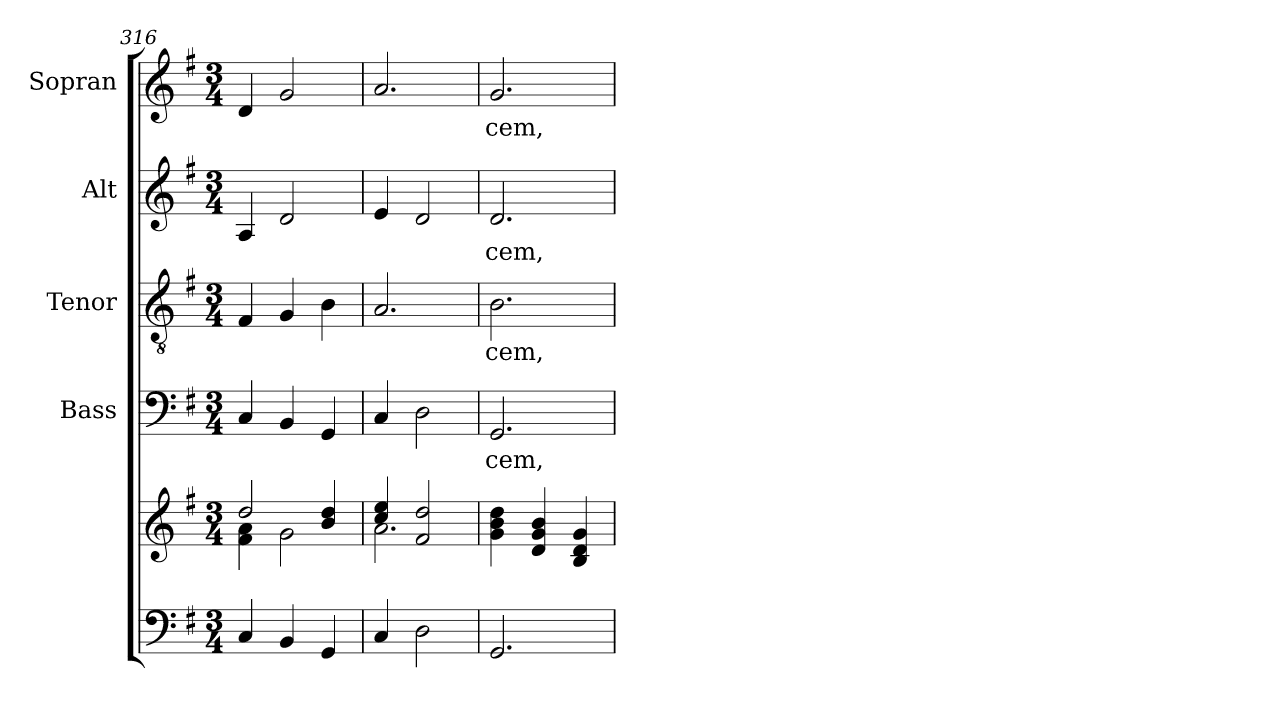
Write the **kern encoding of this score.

**kern	**kern	**kern	**text	**kern	**text	**kern	**text	**kern	**text
*part5	*part5	*part4	*part4	*part3	*part3	*part2	*part2	*part1	*part1
*staff6	*staff5	*staff4	*staff4	*staff3	*staff3	*staff2	*staff2	*staff1	*staff1
*	*	*I"Bass	*	*I"Tenor	*	*I"Alt	*	*I"Sopran	*
*	*	*I'B.	*	*I'T.	*	*I'A.	*	*I'S.	*
*clefF4	*clefG2	*clefF4	*	*clefGv2	*	*clefG2	*	*clefG2	*
*k[f#]	*k[f#]	*k[f#]	*	*k[f#]	*	*k[f#]	*	*k[f#]	*
*G:	*G:	*G:	*	*G:	*	*G:	*	*G:	*
*M3/4	*M3/4	*M3/4	*	*M3/4	*	*M3/4	*	*M3/4	*
=316	=316	=316	=316	=316	=316	=316	=316	=316	=316
*	*^	*	*	*	*	*	*	*	*
4C/	2dd/	4f#\ 4a\	4C/	.	4F#/	.	4A/	.	4d/	.
4BB/	.	2g\	4BB/	.	4G/	.	2d/	.	2g/	.
4GG/	4b/ 4dd/	.	4GG/	.	4B\	.	.	.	.	.
=317	=317	=317	=317	=317	=317	=317	=317	=317	=317	=317
4C/	4cc/ 4ee/	2.a\	4C/	.	2.A/	.	4e/	.	2.a/	.
2D\	2f#/ 2dd/	.	2D\	.	.	.	2d/	.	.	.
*	*v	*v	*	*	*	*	*	*	*	*
=318	=318	=318	=318	=318	=318	=318	=318	=318	=318
!	!	!	!LO:LY:b	!	!LO:LY:b	!	!LO:LY:b	!	!LO:LY:b
2.GG/	4g\ 4b\ 4dd\	2.GG/	-cem,	2.B\	-cem,	2.d/	-cem,	2.g/	-cem,
.	4d/ 4g/ 4b/	.	.	.	.	.	.	.	.
.	4B/ 4d/ 4g/	.	.	.	.	.	.	.	.
=	=	=	=	=	=	=	=	=	=
*-	*-	*-	*-	*-	*-	*-	*-	*-	*-
